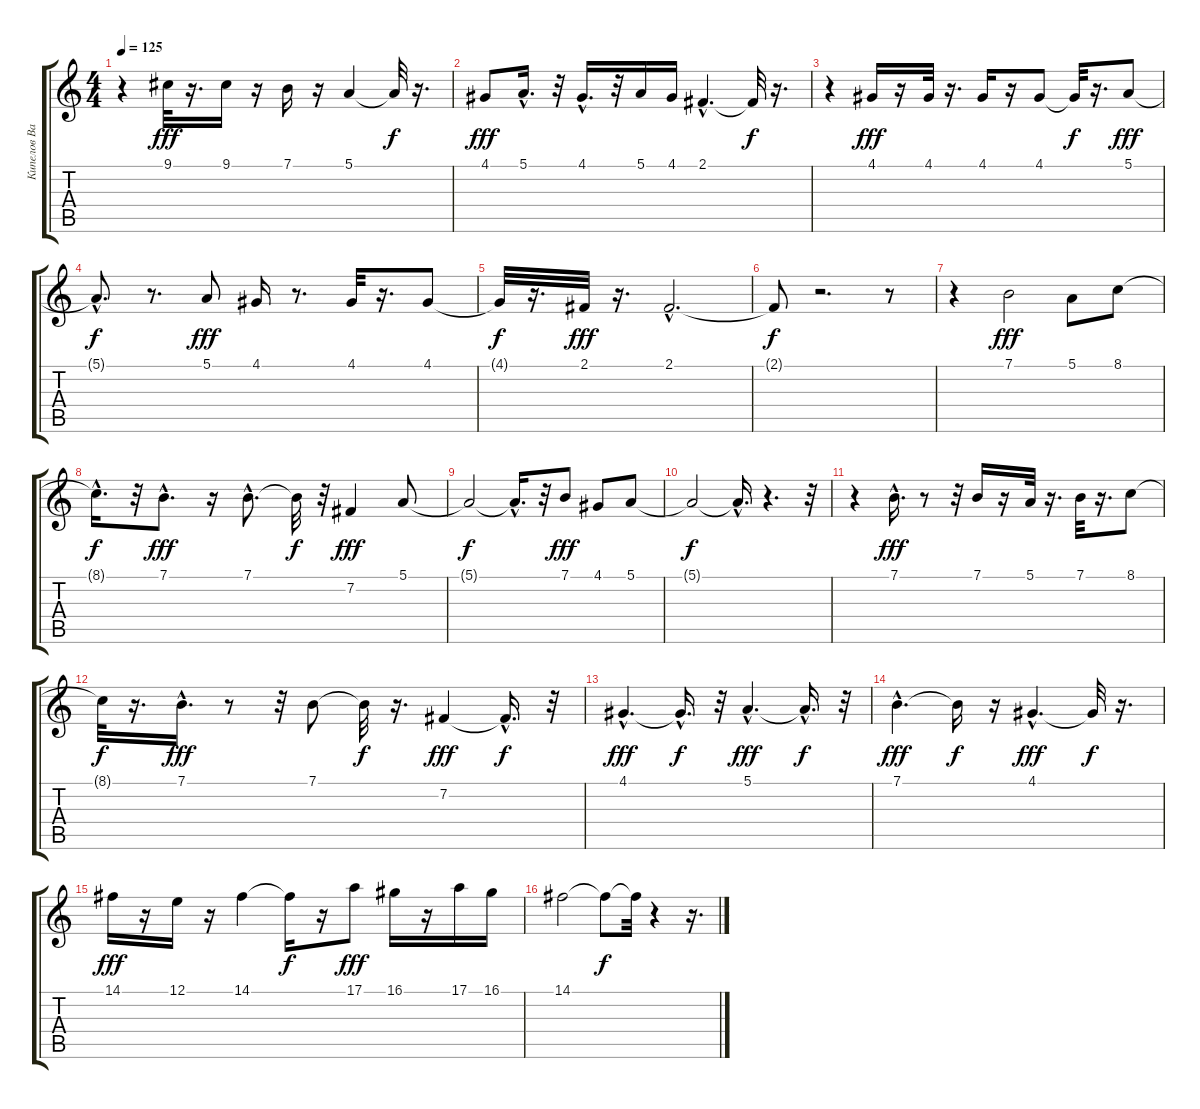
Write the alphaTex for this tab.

\track ("Кипелов Валерий Александрович" "Кипелов Ва") {instrument fx5brightness}
\staff {score tabs}
\tuning (E4 B3 G3 D3 A2 E2) {hide}
\ts (4 4)
\tempo 125
\clef g2
\ks c
r.4{dy f} 9.1.32{dy fff} r.16{d} 9.1.16 r.16 7.1.16 r.16 5.1.4 5.1{t}.32{dy f} r.16{d} |
4.1.8{dy fff} 5.1{hac}.16{d} r.32 4.1{hac}.16{d} r.32 5.1.16 4.1.16 2.1{hac}.4{d} 2.1{t}.32{dy f} r.16{d} |
r.4 4.1.16{dy fff} r.16 4.1.32 r.16{d} 4.1.16 r.16 4.1.8 4.1{t}.32{dy f} r.16{d} 5.1.8{dy fff} |
5.1{hac t}.8{d dy f} r.8{d} 5.1.8{dy fff} 4.1.16 r.8{d} 4.1.32 r.16{d} 4.1.8 |
4.1{t}.32{dy f} r.16{d} 2.1.32{dy fff} r.16{d} 2.1{hac}.2{d} |
2.1{t}.8{dy f} r.2{d} r.8 |
r.4 7.1.2{dy fff} 5.1.8 8.1.8 |
8.1{hac t}.16{d dy f} r.32 7.1{hac}.8{d dy fff} r.16 7.1{hac}.8{d} 7.1{t}.32{dy f} r.32 7.2.4{dy fff} 5.1.8 |
5.1{t}.2{dy f} 5.1{hac t}.16{d} r.32 7.1.8{dy fff} 4.1.8 5.1.8 |
5.1{t}.2{dy f} 5.1{hac t}.16{d} r.4{d} r.32 |
r.4 7.1{hac}.16{d dy fff} r.8 r.32 7.1.16 r.16 5.1.32 r.16{d} 7.1.32 r.16{d} 8.1.8 |
8.1{t}.32{dy f} r.16{d} 7.1{hac}.16{d dy fff} r.8 r.32 7.1.8 7.1{t}.32{dy f} r.16{d} 7.2.4{dy fff} 7.2{hac t}.16{d dy f} r.32 |
4.1{hac}.4{d dy fff} 4.1{hac t}.16{d dy f} r.32 5.1{hac}.4{d dy fff} 5.1{hac t}.16{d dy f} r.32 |
7.1{hac}.4{d dy fff} 7.1{t}.16{dy f} r.16 4.1{hac}.4{d dy fff} 4.1{t}.32{dy f} r.16{d} |
14.1.16{dy fff} r.16 12.1.16 r.16 14.1.4 14.1{t}.16{dy f} r.16 17.1.8{dy fff} 16.1.16 r.16 17.1.16 16.1.16 |
14.1.2 14.1{t}.8{dy f} 14.1{t}.32 r.4 r.16{d}
